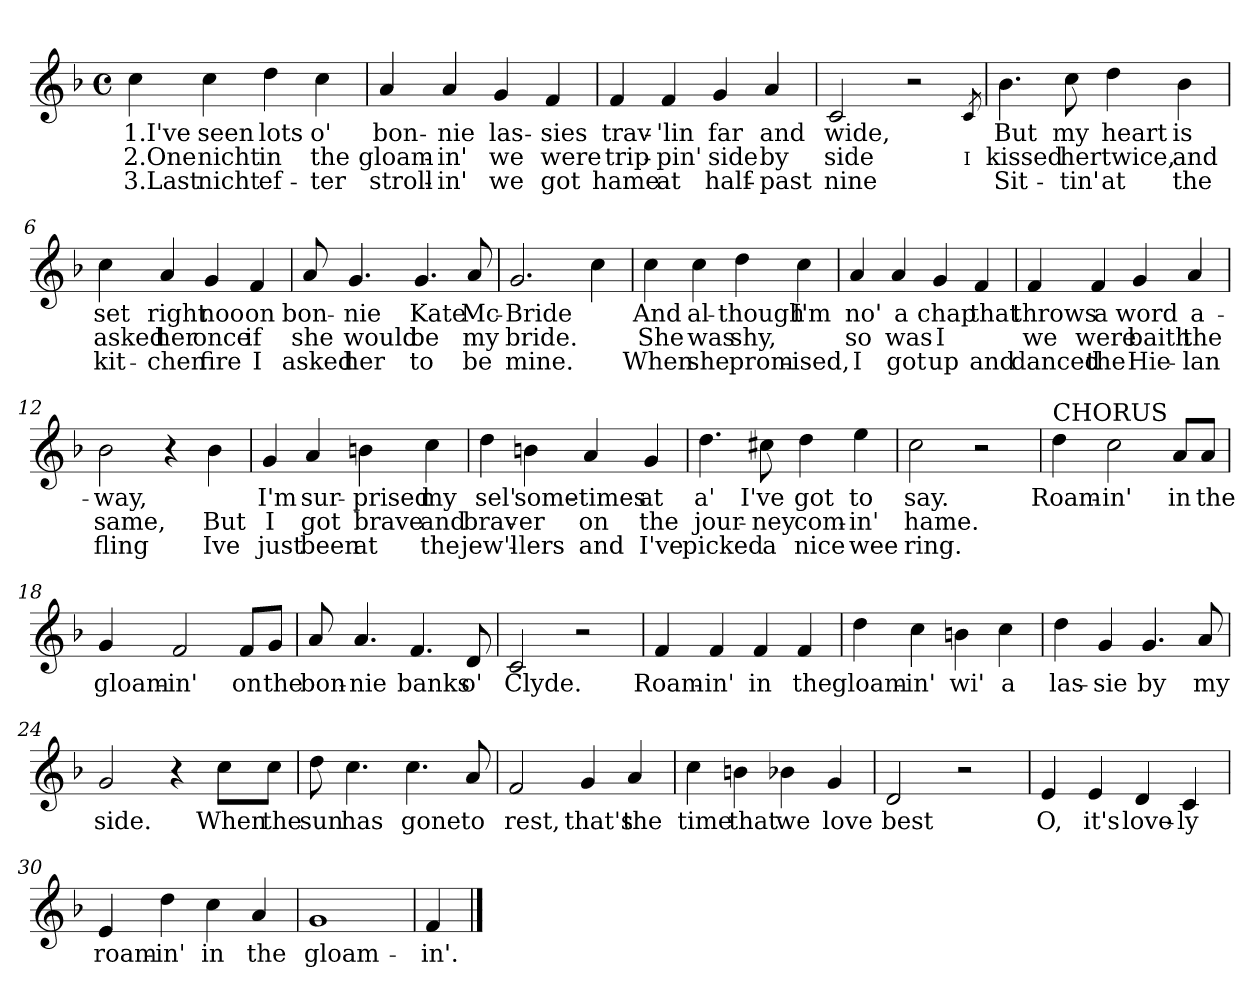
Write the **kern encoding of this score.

**kern	**text	**text	**text
*part1	*part1	*part1	*part1
*staff1	*staff1	*staff1	*staff1
*clefG2	*	*	*
*k[b-]	*	*	*
*F:	*	*	*
*M4/4	*	*	*
*met(c)	*	*	*
=1	=1	=1	=1
!	!LO:LY:b	!LO:LY:b	!LO:LY:b
4cc\	1.I've	2.One	3.Last
!	!LO:LY:b	!LO:LY:b	!LO:LY:b
4cc\	seen	nicht	nicht
!	!LO:LY:b	!LO:LY:b	!LO:LY:b
4dd\	lots	in	ef-
!	!LO:LY:b	!LO:LY:b	!LO:LY:b
4cc\	o'	the	-ter
=2	=2	=2	=2
!	!LO:LY:b	!LO:LY:b	!LO:LY:b
4a/	bon-	gloam-	stroll-
!	!LO:LY:b	!LO:LY:b	!LO:LY:b
4a/	-nie	-in'	-in'
!	!LO:LY:b	!LO:LY:b	!LO:LY:b
4g/	las-	we	we
!	!LO:LY:b	!LO:LY:b	!LO:LY:b
4f/	-sies	were	got
=3	=3	=3	=3
!	!LO:LY:b	!LO:LY:b	!LO:LY:b
4f/	trav-	trip-	hame
!	!LO:LY:b	!LO:LY:b	!LO:LY:b
4f/	-'lin	-pin'	at
!	!LO:LY:b	!LO:LY:b	!LO:LY:b
4g/	far	side	half-
!	!LO:LY:b	!LO:LY:b	!LO:LY:b
4a/	and	by	-past
=4	=4	=4	=4
!	!LO:LY:b	!LO:LY:b	!LO:LY:b
2c/	wide,	side	nine
2r	.	.	.
!	!	!LO:LY:b	!
8qc/	.	I	.
!!LO:LB:g=z
=5	=5	=5	=5
!	!LO:LY:b	!LO:LY:b	!LO:LY:b
4.b-\	But	kissed	Sit-
!	!LO:LY:b	!LO:LY:b	!LO:LY:b
8cc\	my	her	-tin'
!	!LO:LY:b	!LO:LY:b	!LO:LY:b
4dd\	heart	twice,	at
!	!LO:LY:b	!LO:LY:b	!LO:LY:b
4b-\	is	and	the
=6	=6	=6	=6
!	!LO:LY:b	!LO:LY:b	!LO:LY:b
4cc\	set	asked	kit-
!	!LO:LY:b	!LO:LY:b	!LO:LY:b
4a/	right	her	-chen
!	!LO:LY:b	!LO:LY:b	!LO:LY:b
4g/	noo	once	fire
!	!LO:LY:b	!LO:LY:b	!LO:LY:b
4f/	on	if	I
=7	=7	=7	=7
!	!LO:LY:b	!LO:LY:b	!LO:LY:b
8a/	bon-	she	asked
!	!LO:LY:b	!LO:LY:b	!LO:LY:b
4.g/	-nie	would	her
!	!LO:LY:b	!LO:LY:b	!LO:LY:b
4.g/	Kate	be	to
!	!LO:LY:b	!LO:LY:b	!LO:LY:b
8a/	Mc-	my	be
=8	=8	=8	=8
!	!LO:LY:b	!LO:LY:b	!LO:LY:b
2.g/	-Bride	bride.	mine.
4cc\	.	.	.
!!LO:LB:g=z
=9	=9	=9	=9
!	!LO:LY:b	!LO:LY:b	!LO:LY:b
4cc\	And	She	When
!	!LO:LY:b	!LO:LY:b	!LO:LY:b
4cc\	al-	was	she
!	!LO:LY:b	!LO:LY:b	!LO:LY:b
4dd\	-though	shy,	prom-
!	!LO:LY:b	!	!LO:LY:b
4cc\	I'm	.	-ised,
=10	=10	=10	=10
!	!LO:LY:b	!LO:LY:b	!LO:LY:b
4a/	no'	so	I
!	!LO:LY:b	!LO:LY:b	!LO:LY:b
4a/	a	was	got
!	!LO:LY:b	!LO:LY:b	!LO:LY:b
4g/	chap	I	up
!	!LO:LY:b	!	!LO:LY:b
4f/	that	.	and
=11	=11	=11	=11
!	!LO:LY:b	!LO:LY:b	!LO:LY:b
4f/	throws	we	danced
!	!LO:LY:b	!LO:LY:b	!LO:LY:b
4f/	a	were	the
!	!LO:LY:b	!LO:LY:b	!LO:LY:b
4g/	word	baith	Hie-
!	!LO:LY:b	!LO:LY:b	!LO:LY:b
4a/	a-	the	-lan
=12	=12	=12	=12
!	!LO:LY:b	!LO:LY:b	!LO:LY:b
2b-\	-way,	same,	fling
4r	.	.	.
!	!	!LO:LY:b	!LO:LY:b
4b-\	.	But	Ive
!!LO:LB:g=z
=13	=13	=13	=13
!	!LO:LY:b	!LO:LY:b	!LO:LY:b
4g/	I'm	I	just
!	!LO:LY:b	!LO:LY:b	!LO:LY:b
4a/	sur-	got	been
!	!LO:LY:b	!LO:LY:b	!LO:LY:b
4bn\	-prised	brave	at
!	!LO:LY:b	!LO:LY:b	!LO:LY:b
4cc\	my	and	the
=14	=14	=14	=14
!	!LO:LY:b	!LO:LY:b	!LO:LY:b
4dd\	sel'	brav-	jew'l-
!	!LO:LY:b	!LO:LY:b	!LO:LY:b
4bn\	some-	-er	-lers
!	!LO:LY:b	!LO:LY:b	!LO:LY:b
4a/	-times	on	and
!	!LO:LY:b	!LO:LY:b	!LO:LY:b
4g/	at	the	I've
=15	=15	=15	=15
!	!LO:LY:b	!LO:LY:b	!LO:LY:b
4.dd\	a'	jour-	picked
!	!LO:LY:b	!LO:LY:b	!LO:LY:b
8cc#X\	I've	-ney	a
!	!LO:LY:b	!LO:LY:b	!LO:LY:b
4dd\	got	com-	nice
!	!LO:LY:b	!LO:LY:b	!LO:LY:b
4ee\	to	-in'	wee
=16	=16	=16	=16
!	!LO:LY:b	!LO:LY:b	!LO:LY:b
2cc\	say.	hame.	ring.
2r	.	.	.
!!LO:LB:g=z
=17	=17	=17	=17
!LO:TX:a:t=CHORUS	!	!	!
!	!LO:LY:b	!	!
4dd\	Roam-	.	.
!	!LO:LY:b	!	!
2cc\	-in'	.	.
!	!LO:LY:b	!	!
8a/L	in	.	.
!	!LO:LY:b	!	!
8a/J	the	.	.
=18	=18	=18	=18
!	!LO:LY:b	!	!
4g/	gloam-	.	.
!	!LO:LY:b	!	!
2f/	-in'	.	.
!	!LO:LY:b	!	!
8f/L	on	.	.
!	!LO:LY:b	!	!
8g/J	the	.	.
=19	=19	=19	=19
!	!LO:LY:b	!	!
8a/	bon-	.	.
!	!LO:LY:b	!	!
4.a/	-nie	.	.
!	!LO:LY:b	!	!
4.f/	banks	.	.
!	!LO:LY:b	!	!
8d/	o'	.	.
=20	=20	=20	=20
!	!LO:LY:b	!	!
2c/	Clyde.	.	.
2r	.	.	.
!!LO:LB:g=z
=21	=21	=21	=21
!	!LO:LY:b	!	!
4f/	Roam-	.	.
!	!LO:LY:b	!	!
4f/	-in'	.	.
!	!LO:LY:b	!	!
4f/	in	.	.
!	!LO:LY:b	!	!
4f/	the	.	.
=22	=22	=22	=22
!	!LO:LY:b	!	!
4dd\	gloam-	.	.
!	!LO:LY:b	!	!
4cc\	-in'	.	.
!	!LO:LY:b	!	!
4bn\	wi'	.	.
!	!LO:LY:b	!	!
4cc\	a	.	.
=23	=23	=23	=23
!	!LO:LY:b	!	!
4dd\	las-	.	.
!	!LO:LY:b	!	!
4g/	-sie	.	.
!	!LO:LY:b	!	!
4.g/	by	.	.
!	!LO:LY:b	!	!
8a/	my	.	.
=24	=24	=24	=24
!	!LO:LY:b	!	!
2g/	side.	.	.
4r	.	.	.
!	!LO:LY:b	!	!
8cc\L	When	.	.
!	!LO:LY:b	!	!
8cc\J	the	.	.
!!LO:LB:g=z
=25	=25	=25	=25
!	!LO:LY:b	!	!
8dd\	sun	.	.
!	!LO:LY:b	!	!
4.cc\	has	.	.
!	!LO:LY:b	!	!
4.cc\	gone	.	.
!	!LO:LY:b	!	!
8a/	to	.	.
=26	=26	=26	=26
!	!LO:LY:b	!	!
2f/	rest,	.	.
!	!LO:LY:b	!	!
4g/	that's	.	.
!	!LO:LY:b	!	!
4a/	the	.	.
=27	=27	=27	=27
!	!LO:LY:b	!	!
4cc\	time	.	.
!	!LO:LY:b	!	!
4bn\	that	.	.
!	!LO:LY:b	!	!
4b-X\	we	.	.
!	!LO:LY:b	!	!
4g/	love	.	.
=28	=28	=28	=28
!	!LO:LY:b	!	!
2d/	best	.	.
2r	.	.	.
!!LO:LB:g=z
=29	=29	=29	=29
!	!LO:LY:b	!	!
4e/	O,	.	.
!	!LO:LY:b	!	!
4e/	it's	.	.
!	!LO:LY:b	!	!
4d/	love-	.	.
!	!LO:LY:b	!	!
4c/	-ly	.	.
=30	=30	=30	=30
!	!LO:LY:b	!	!
4e/	roam-	.	.
!	!LO:LY:b	!	!
4dd\	-in'	.	.
!	!LO:LY:b	!	!
4cc\	in	.	.
!	!LO:LY:b	!	!
4a/	the	.	.
=31	=31	=31	=31
!	!LO:LY:b	!	!
1g	gloam-	.	.
=32	=32	=32	=32
!	!LO:LY:b	!	!
4f/	-in'.	.	.
==	==	==	==
*-	*-	*-	*-
